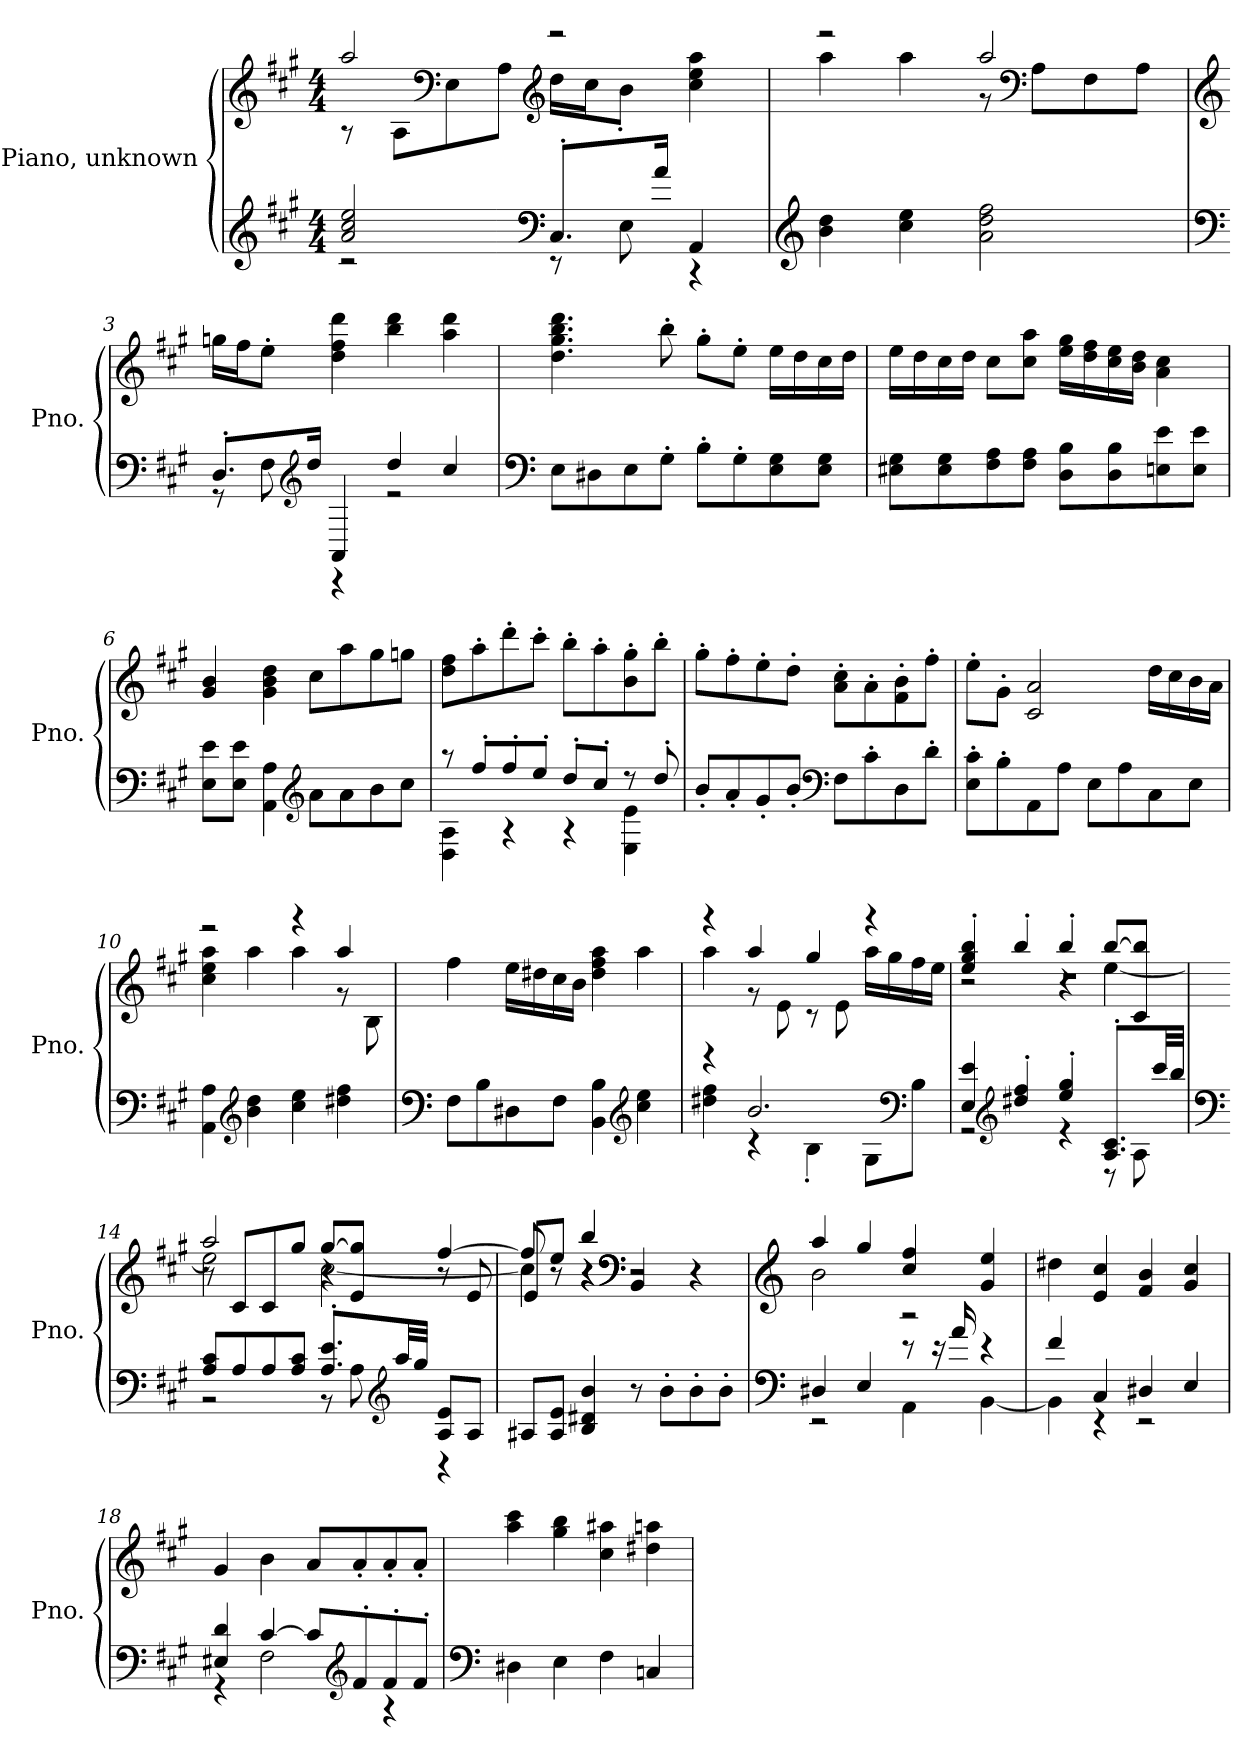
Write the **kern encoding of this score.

**kern	**kern
*part1	*part1
*staff2	*staff1
*I"Piano, unknown	*
*I'Pno.	*
*clefG2	*clefG2
*k[f#c#g#]	*k[f#c#g#]
*M4/4	*M4/4
*MM120	*MM120
=1	=1
*^	*^
2a/ 2cc#/ 2ee/	2r	2aa/	8r
.	.	.	8A\L
*	*	*clefF4	*
.	.	.	8E\
.	.	.	8A\J
*clefF4	*	*clefG2	*
8.C#'/L	8r	2r	16dd\LL
.	.	.	16cc#\J
.	8E\	.	8b'\J
16a/Jk	.	.	.
4AA/	4r	.	4cc#\ 4ee\ 4aa\
*v	*v	*	*
=2	=2	=2
*clefG2	*	*
4b\ 4dd\	2r	4aa\
4cc#\ 4ee\	.	4aa\
2a\ 2dd\ 2ff#\	2aa/	8r
*	*clefF4	*
.	.	8A\L
.	.	8F#\
.	.	8A\J
*	*v	*v
=3	=3
*clefF4	*clefG2
*^	*
8.D'/L	8r	16ggn\LL
.	.	16ff#\J
.	8F#\	8ee'\J
*clefG2	*	*
16dd/Jk	.	.
4AA/	4r	4dd\ 4ff#\ 4ddd\
4dd/	2r	4bb\ 4ddd\
4cc#/	.	4aa\ 4ddd\
*v	*v	*
!!LO:LB:g=z
=4	=4
*clefF4	*
8E\L	4.dd\ 4.gg#\ 4.bb\ 4.ddd\
8D#X\	.
8E\	.
8G#'\J	8bb'\
8B'\L	8gg#'\L
8G#'\	8ee'\J
8E\ 8G#\	16ee\LL
.	16dd\
8E\ 8G#\J	16cc#\
.	16dd\JJ
=5	=5
8E#X\ 8G#\L	16ee\LL
.	16dd\
8E#\ 8G#\	16cc#\
.	16dd\JJ
8F#\ 8A\	8cc#\L
8F#\ 8A\J	8cc#\ 8aa\J
8D\ 8B\L	16ee\ 16gg#\LL
.	16dd\ 16ff#\
8D\ 8B\	16cc#\ 16ee\
.	16b\ 16dd\JJ
8En\ 8e\	4a\ 4cc#\
8E\ 8e\J	.
=6	=6
8E\ 8e\L	4g#/ 4b/
8E\ 8e\J	.
4AA\ 4A\	4g#\ 4b\ 4dd\
*clefG2	*
8a\L	8cc#\L
8a\	8aa\
8b\	8gg#\
8cc#\J	8ggn\J
=7	=7
*^	*
8r	4D\ 4A\	8dd\ 8ff#\L
8ff#'/L	.	8aa'\
8ff#'/	4r	8ddd'\
8ee'/J	.	8ccc#'\J
8dd'/L	4r	8bb'\L
8cc#'/J	.	8aa'\
8r	4E\ 4e\	8b\' 8gg#\'
8dd'/	.	8bb'\J
*v	*v	*
!!LO:LB:g=z
=8	=8
8b'/L	8gg#'\L
8a'/	8ff#'\
8g#'/	8ee'\
8b'/J	8dd'\J
*clefF4	*
8F#\L	8a\' 8cc#\'L
8c#'\	8a'\
8D\	8f#\' 8b\'
8d'\J	8ff#'\J
=9	=9
8E\' 8c#\'L	8ee'\L
8B'\	8g#'\J
8AA\	2c#/ 2a/
8A\J	.
8E\L	.
8A\	.
8C#\	16dd\LL
.	16cc#\
8E\J	16b\
.	16a\JJ
=10	=10
*	*^
4AA\ 4A\	2r	4cc#\ 4ee\ 4aa\
*clefG2	*	*
4b\ 4dd\	.	4aa\
4cc#\ 4ee\	4r	4aa\
4dd#X\ 4ff#\	4aa/	8r
.	.	8B\
*	*v	*v
=11	=11
*clefF4	*
8F#\L	4ff#\
8B\	.
8D#X\	16ee\LL
.	16dd#X\
8F#\J	16cc#\
.	16b\JJ
4BB\ 4B\	4dd#\ 4ff#\ 4aa\
*clefG2	*
4cc#\ 4ee\	4aa\
!!LO:LB:g=z
=12	=12
*^	*^
4r	4dd#X\ 4ff#\	4r	4aa\
2.b/	4r	4aa/	8r
.	.	.	8e\
.	4B'\	4gg#/	8r
.	.	.	8e\
.	8G#\L	4r	16aa\LL
.	.	.	16gg#\
*clefF4	*	*	*
.	8B\J	.	16ff#\
.	.	.	16ee\JJ
=13	=13	=13	=13
*	*	*	*^
4E/ 4e/	2r	1r	2r	4ee/' 4gg#/' 4bb/'
*clefG2	*	*	*	*
4dd#X/' 4ff#/'	.	.	.	4bb'/
4ee/' 4gg#/'	4r	.	4r	4bb'/
8.A/' 8.c#/'L	8r	.	[4ee\	[8bb/L
.	8A\	.	.	8c#/ 8bb/]J
32ccc#/LL	.	.	.	.
32bb/JJJ	.	.	.	.
=14	=14	=14	=14	=14
*clefF4	*	*	*	*
8A/ 8c#/L	2r	2aa/	2ee\]	8r
8A/	.	.	.	8c#/L
8A/	.	.	.	8c#/
8A/ 8c#/J	.	.	.	8gg#/J
8.A/' 8.e/'L	8r	4r	[2cc#\	[8gg#/L
.	8A\	.	.	8e/ 8gg#/]J
*clefG2	*	*	*	*
32aa/LL	.	.	.	.
32gg#/JJJ	.	.	.	.
8A/ 8e/L	4r	[4ff#/	.	8r
8A/J	.	.	.	8e/
*v	*v	*	*	*
!!LO:LB:g=z	!!	!!
=15	=15	=15	=15
8A#X/L	8ff#/]	4cc#\]	8e/L
8A#/ 8e/J	8r	.	8ee/J
4B/ 4d#X/ 4b/	4r	4r	4bb/
*	*clefF4	*	*
8r	2r	2r	4BB/
8b'\L	.	.	.
8b'\	.	.	4r
8b'\J	.	.	.
*	*v	*v	*v
=16	=16
*clefF4	*clefG2
*^	*^
4D#X/	2r	4aa/	2b\
4E/	.	4gg#/	.
8r	4AA\	4cc#/ 4ff#/	2r
16r	.	.	.
16a/	.	.	.
4r	[4BB\	4g#/ 4ee/	.
*	*	*v	*v
=17	=17	=17
4f#/	4BB\]	4dd#X\
4C#/	4r	4e/ 4cc#/
4D#X/	2r	4f#/ 4b/
4E/	.	4g#/ 4cc#/
=18	=18	=18
4E#X/ 4d/	4r	4g#/
[4c#/	2F#\	4b\
8c#/L]	.	8a/L
*clefG2	*	*
8f#'/	.	8a'/
8f#'/	4r	8a'/
8f#'/J	.	8a'/J
*v	*v	*
!!LO:LB:g=z
=19	=19
*clefF4	*
4D#X\	4aa\ 4ccc#\
4E\	4gg#\ 4bb\
4F#\	4cc#\ 4aa#X\
4Cn/	4dd#X\ 4aan\
=	=
*-	*-
